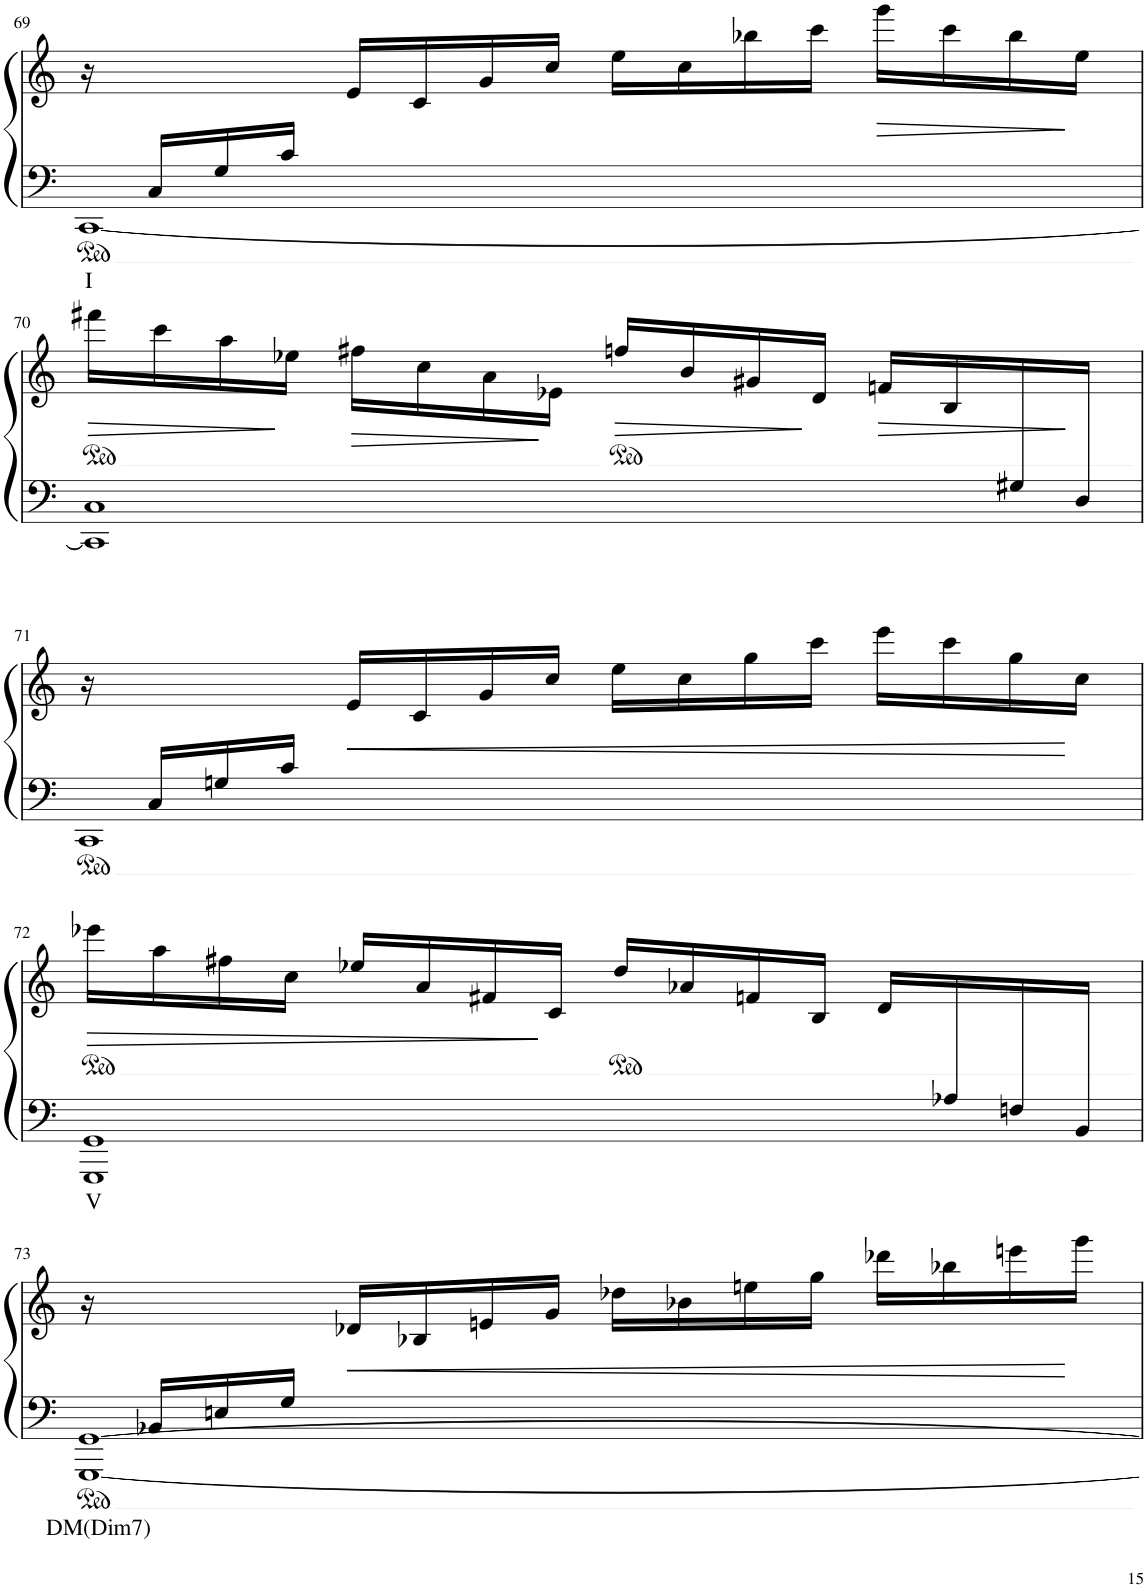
**kern	**text	**kern	**dynam
*part1	*part1	*part1	*part1
*staff2	*staff2	*staff1	*staff1/2
*I"Piano	*	*	*
*I'Pno	*	*	*
!!LO:PB:g=z
*clefF4	*	*clefG2	*
*k[]	*	*k[]	*
*M4/4	*	*M4/4	*
*met(c)	*	*met(c)	*
=69	=69	=69	=69
*^	*	*	*
!	!	!LO:LY:b	!	!
16ryy	[1CC	I	16r	.
16C/LL	.	.	8.ryy	.
16G/	.	.	.	.
16c/JJ	.	.	.	.
2.ryy	.	.	16e/LL	.
.	.	.	16c/	.
.	.	.	16g/	.
.	.	.	16cc/JJ	.
.	.	.	16ee\LL	.
.	.	.	16cc\	.
.	.	.	16bb-X\	.
.	.	.	16ccc\JJ	.
!	!	!	!	!LO:HP:b
.	.	.	16ggg\LL	>
.	.	.	16ccc\	.
.	.	.	16bb-\	.
.	.	.	16ee\JJ	]
!!LO:LB:g=z
=70	=70	=70	=70	=70
!	!	!	!	!LO:HP:b
2..ryy	1CC] 1C	.	16fff#X\LL	>
.	.	.	16ccc\	.
.	.	.	16aa\	.
.	.	.	16ee-X\JJ	]
!	!	!	!	!LO:HP:b
.	.	.	16ff#X\LL	>
.	.	.	16cc\	.
.	.	.	16a\	.
.	.	.	16e-X\JJ	]
!	!	!	!	!LO:HP:b
.	.	.	16ffn/LL	>
.	.	.	16b/	.
.	.	.	16g#X/	.
.	.	.	16d/JJ	]
!	!	!	!	!LO:HP:b
.	.	.	16fn/LL	>
.	.	.	16B/	.
16G#X/	.	.	8ryy	.
16D/JJ	.	.	.	]
!!LO:LB:g=z
=71	=71	=71	=71	=71
16ryy	1CC	.	16r	.
16C/LL	.	.	8.ryy	.
16Gn/	.	.	.	.
16c/JJ	.	.	.	.
!	!	!	!	!LO:HP:b
2.ryy	.	.	16e/LL	<
.	.	.	16c/	.
.	.	.	16g/	.
.	.	.	16cc/JJ	.
.	.	.	16ee\LL	.
.	.	.	16cc\	.
.	.	.	16gg\	.
.	.	.	16ccc\JJ	.
.	.	.	16eee\LL	.
.	.	.	16ccc\	.
.	.	.	16gg\	.
.	.	.	16cc\JJ	[
!!LO:LB:g=z
=72	=72	=72	=72	=72
!	!	!LO:LY:b	!	!LO:HP:b
16ryy	1GGG 1GG	V	16eee-X\LL	>
.	.	.	16aa\	.
.	.	.	16ff#X\	.
.	.	.	16cc\JJ	.
.	.	.	16ee-X/LL	.
.	.	.	16a/	.
.	.	.	16f#X/	.
.	.	.	16c/JJ	]
.	.	.	16dd/LL	.
.	.	.	16a-X/	.
.	.	.	16fn/	.
.	.	.	16B/JJ	.
.	.	.	16d/LL	.
16A-X/	.	.	8.ryy	.
16Fn/	.	.	.	.
16BB/JJ	.	.	.	.
!!LO:LB:g=z
=73	=73	=73	=73	=73
!	!	!LO:LY:b	!	!
16ryy	[1GGG [1GG	DM(Dim7)	16r	.
16BB-X/LL	.	.	8.ryy	.
16En/	.	.	.	.
16G/JJ	.	.	.	.
!	!	!	!	!LO:HP:b
2.ryy	.	.	16d-X/LL	<
.	.	.	16B-X/	.
.	.	.	16en/	.
.	.	.	16g/JJ	.
.	.	.	16dd-X\LL	.
.	.	.	16b-X\	.
.	.	.	16een\	.
.	.	.	16gg\JJ	.
.	.	.	16ddd-X\LL	.
.	.	.	16bb-X\	.
.	.	.	16eeen\	.
.	.	.	16ggg\JJ	[
*v	*v	*	*	*
=	=	=	=
*-	*-	*-	*-
